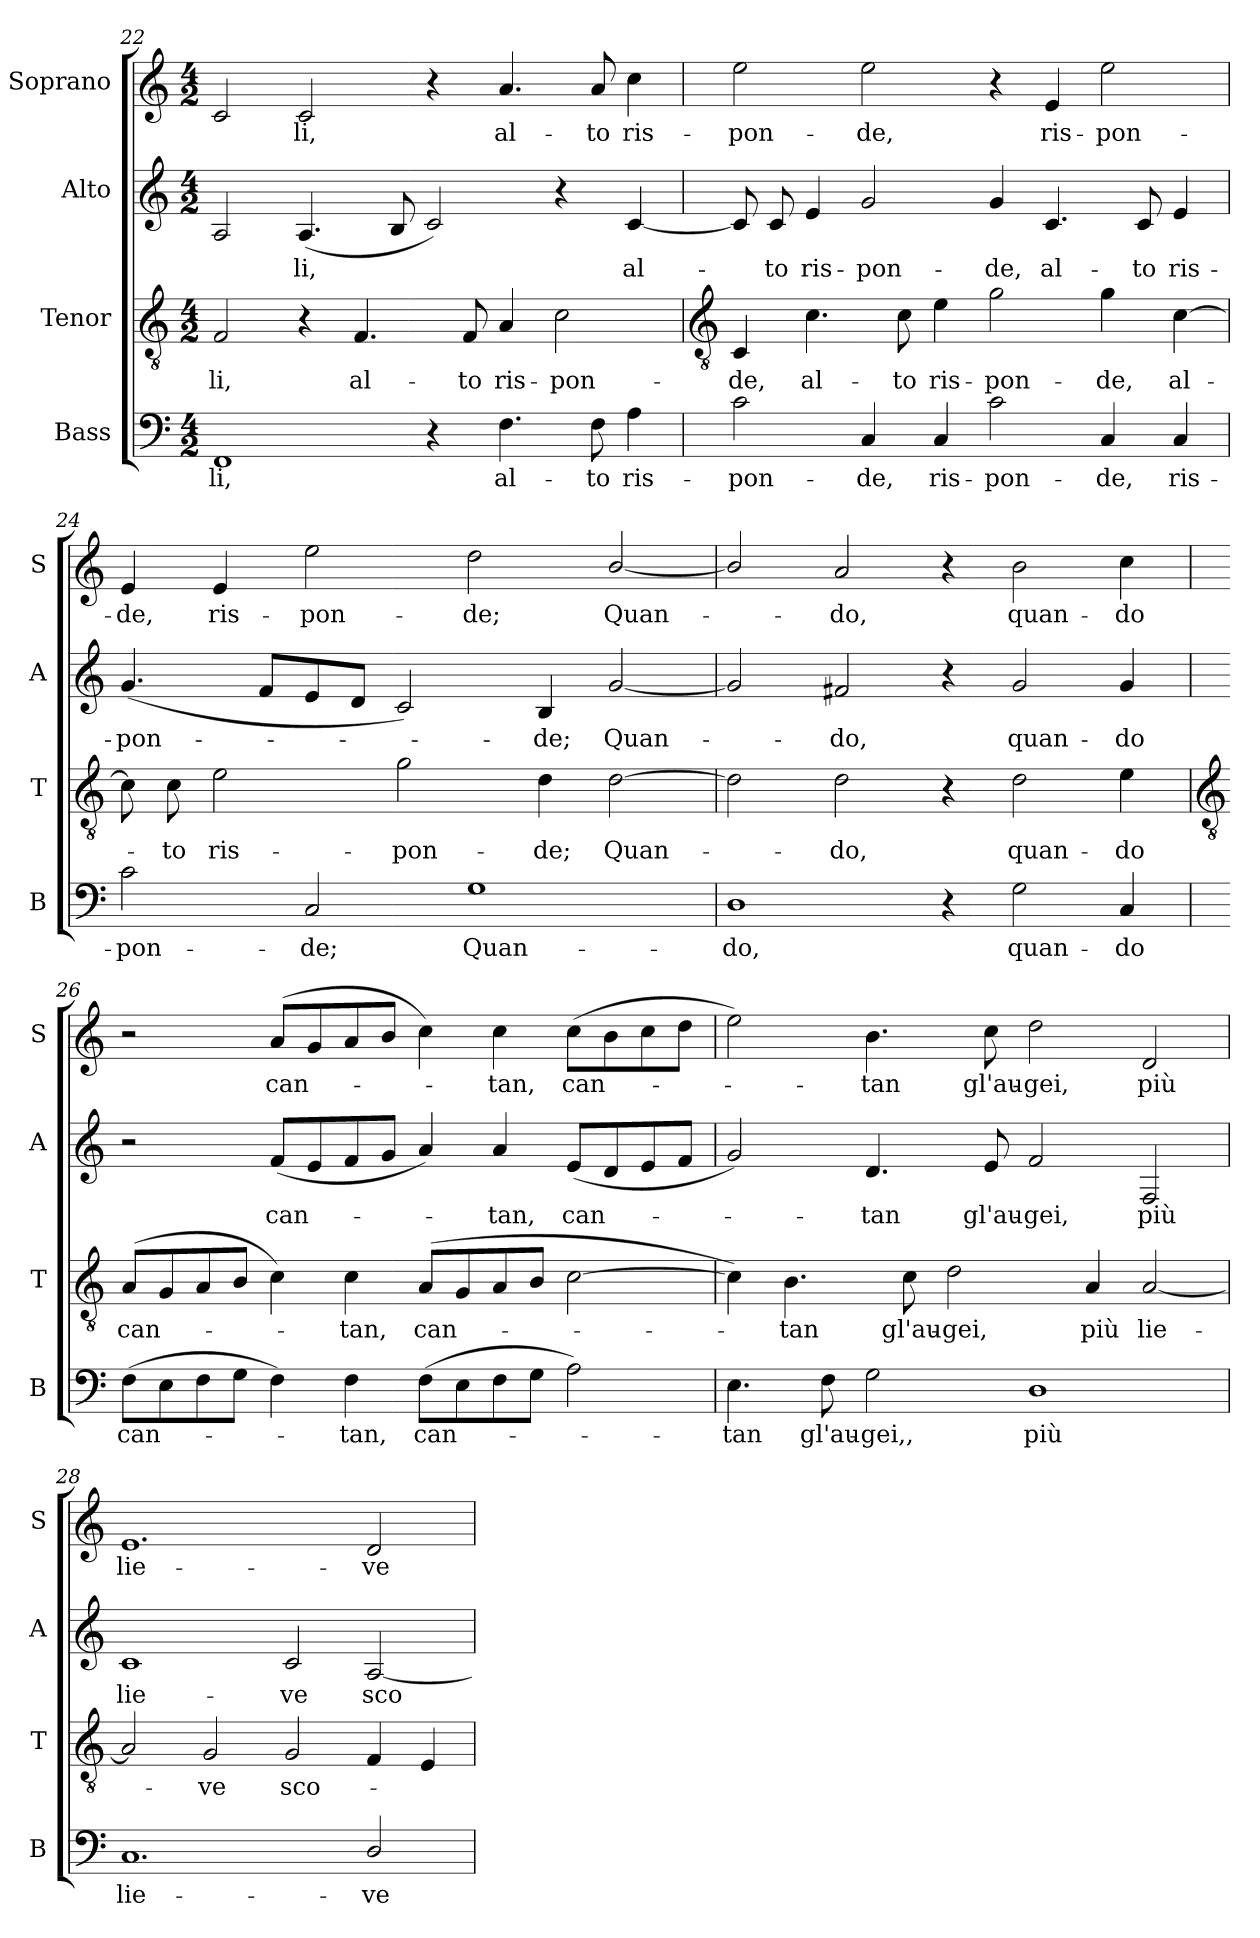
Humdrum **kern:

**kern	**text	**kern	**text	**kern	**text	**kern	**text
*part4	*part4	*part3	*part3	*part2	*part2	*part1	*part1
*staff4	*staff4	*staff3	*staff3	*staff2	*staff2	*staff1	*staff1
*I"Bass	*	*I"Tenor	*	*I"Alto	*	*I"Soprano	*
*I'B	*	*I'T	*	*I'A	*	*I'S	*
*clefF4	*	*clefGv2	*	*clefG2	*	*clefG2	*
*k[]	*	*k[]	*	*k[]	*	*k[]	*
*C:	*	*C:	*	*C:	*	*C:	*
*M4/2	*	*M4/2	*	*M4/2	*	*M4/2	*
=22	=22	=22	=22	=22	=22	=22	=22
!	!LO:LY:b	!	!LO:LY:b	!	!	!	!
1FF	-li,	2F	-li,	2A	.	2c	.
!	!	!	!	!	!LO:LY:b	!	!LO:LY:b
.	.	4r	.	(<4.A	li,	2c	li,
!	!	!	!LO:LY:b	!	!	!	!
.	.	4.F	al-	.	.	.	.
.	.	.	.	8B	.	.	.
4r	.	.	.	2c)	.	4r	.
!	!	!	!LO:LY:b	!	!	!	!
.	.	8F	-to	.	.	.	.
!	!LO:LY:b	!	!LO:LY:b	!	!	!	!LO:LY:b
4.F	al-	4A	ris-	.	.	4.a	al-
!	!	!	!LO:LY:b	!	!	!	!
.	.	2c	-pon-	4r	.	.	.
!	!LO:LY:b	!	!	!	!	!	!LO:LY:b
8F	-to	.	.	.	.	8a	-to
!	!LO:LY:b	!	!	!	!LO:LY:b	!	!LO:LY:b
4A	ris-	.	.	[4c	al-	4cc	ris-
!!LO:LB:g=z
=23	=23	=23	=23	=23	=23	=23	=23
*	*	*clefGv2	*	*	*	*	*
!	!LO:LY:b	!	!LO:LY:b	!	!	!	!LO:LY:b
2c	-pon-	4C	-de,	8c]	.	2ee	-pon-
!	!	!	!	!	!LO:LY:b	!	!
.	.	.	.	8c	to	.	.
!	!	!	!LO:LY:b	!	!LO:LY:b	!	!
.	.	4.c	al-	4e	ris-	.	.
!	!LO:LY:b	!	!	!	!LO:LY:b	!	!LO:LY:b
4C	-de,	.	.	2g	-pon-	2ee	-de,
!	!	!	!LO:LY:b	!	!	!	!
.	.	8c	-to	.	.	.	.
!	!LO:LY:b	!	!LO:LY:b	!	!	!	!
4C	ris-	4e	ris-	.	.	.	.
!	!LO:LY:b	!	!LO:LY:b	!	!LO:LY:b	!	!
2c	-pon-	2g	-pon-	4g	-de,	4r	.
!	!	!	!	!	!LO:LY:b	!	!LO:LY:b
.	.	.	.	4.c	al-	4e	ris-
!	!LO:LY:b	!	!LO:LY:b	!	!	!	!LO:LY:b
4C	-de,	4g	-de,	.	.	2ee	-pon-
!	!	!	!	!	!LO:LY:b	!	!
.	.	.	.	8c	-to	.	.
!	!LO:LY:b	!	!LO:LY:b	!	!LO:LY:b	!	!
4C	ris-	[4c	al-	4e	ris-	.	.
=24	=24	=24	=24	=24	=24	=24	=24
!	!LO:LY:b	!	!	!	!LO:LY:b	!	!LO:LY:b
2c	-pon-	8c]	.	(<4.g	-pon-	4e	-de,
!	!	!	!LO:LY:b	!	!	!	!
.	.	8c	to	.	.	.	.
!	!	!	!LO:LY:b	!	!	!	!LO:LY:b
.	.	2e	ris-	.	.	4e	ris-
.	.	.	.	8fL	.	.	.
!	!LO:LY:b	!	!	!	!	!	!LO:LY:b
2C	-de;	.	.	8e	.	2ee	-pon-
.	.	.	.	8dJ	.	.	.
!	!	!	!LO:LY:b	!	!	!	!
.	.	2g	-pon-	2c)	.	.	.
!	!LO:LY:b	!	!	!	!	!	!LO:LY:b
1G	Quan-	.	.	.	.	2dd	-de;
!	!	!	!LO:LY:b	!	!LO:LY:b	!	!
.	.	4d	-de;	4B	de;	.	.
!	!	!	!LO:LY:b	!	!LO:LY:b	!	!LO:LY:b
.	.	[2d	Quan-	[2g	Quan-	[2b/	Quan-
=25	=25	=25	=25	=25	=25	=25	=25
!	!LO:LY:b	!	!	!	!	!	!
1D	-do,	2d]	.	2g]	.	2b/]	.
!	!	!	!LO:LY:b	!	!LO:LY:b	!	!LO:LY:b
.	.	2d	do,	2f#X	do,	2a	do,
4r	.	4r	.	4r	.	4r	.
!	!LO:LY:b	!	!LO:LY:b	!	!LO:LY:b	!	!LO:LY:b
2G	quan-	2d	quan-	2g	quan-	2b	quan-
!	!LO:LY:b	!	!LO:LY:b	!	!LO:LY:b	!	!LO:LY:b
4C	-do	4e	-do	4g	-do	4cc	-do
!!LO:LB:g=z
=26	=26	=26	=26	=26	=26	=26	=26
*	*	*clefGv2	*	*	*	*	*
!	!LO:LY:b	!	!LO:LY:b	!	!	!	!
(>8FL	can-	(<8AL	can-	2r	.	2r	.
8E	.	8G	.	.	.	.	.
8F	.	8A	.	.	.	.	.
8GJ	.	8BJ	.	.	.	.	.
!	!	!	!	!	!LO:LY:b	!	!LO:LY:b
4F)	.	4c)	.	(<8fL	can-	(<8aL	can-
.	.	.	.	8e	.	8g	.
!	!LO:LY:b	!	!LO:LY:b	!	!	!	!
4F	tan,	4c	tan,	8f	.	8a	.
.	.	.	.	8gJ	.	8bJ	.
!	!LO:LY:b	!	!LO:LY:b	!	!	!	!
(>8FL	can-	(<8AL	can-	4a)	.	4cc)	.
8E	.	8G	.	.	.	.	.
!	!	!	!	!	!LO:LY:b	!	!LO:LY:b
8F	.	8A	.	4a	tan,	4cc	tan,
8GJ	.	8BJ	.	.	.	.	.
!	!	!	!	!	!LO:LY:b	!	!LO:LY:b
2A)	.	[2c	.	(<8eL	can-	(>8ccL	can-
.	.	.	.	8d	.	8b	.
.	.	.	.	8e	.	8cc	.
.	.	.	.	8fJ	.	8ddJ	.
=27	=27	=27	=27	=27	=27	=27	=27
!	!LO:LY:b	!	!	!	!	!	!
4.E	tan	4c])	.	2g)	.	2ee)	.
!	!	!	!LO:LY:b	!	!	!	!
.	.	4.B	tan	.	.	.	.
!	!LO:LY:b	!	!	!	!	!	!
8F	gl'au-	.	.	.	.	.	.
!	!LO:LY:b	!	!	!	!LO:LY:b	!	!LO:LY:b
2G	-gei,,	.	.	4.d	tan	4.b	tan
!	!	!	!LO:LY:b	!	!	!	!
.	.	8c	gl'au-	.	.	.	.
!	!	!	!LO:LY:b	!	!	!	!
.	.	2d	-gei,	.	.	.	.
!	!	!	!	!	!LO:LY:b	!	!LO:LY:b
.	.	.	.	8e	gl'au-	8cc	gl'au-
!	!LO:LY:b	!	!	!	!LO:LY:b	!	!LO:LY:b
1D	più	.	.	2f	-gei,	2dd	-gei,
!	!	!	!LO:LY:b	!	!	!	!
.	.	4A	più	.	.	.	.
!	!	!	!LO:LY:b	!	!LO:LY:b	!	!LO:LY:b
.	.	[2A	lie-	2F	più	2d	più
=28	=28	=28	=28	=28	=28	=28	=28
!	!LO:LY:b	!	!	!	!LO:LY:b	!	!LO:LY:b
1.C	lie-	2A]	.	1c	lie-	1.e	lie-
!	!	!	!LO:LY:b	!	!	!	!
.	.	2G	ve	.	.	.	.
!	!	!	!LO:LY:b	!	!LO:LY:b	!	!
.	.	2G	sco-	2c	-ve	.	.
!	!LO:LY:b	!	!	!	!LO:LY:b	!	!LO:LY:b
2D/	-ve	4F	.	[2A	sco-	2d	-ve
.	.	4E	.	.	.	.	.
=	=	=	=	=	=	=	=
*-	*-	*-	*-	*-	*-	*-	*-
